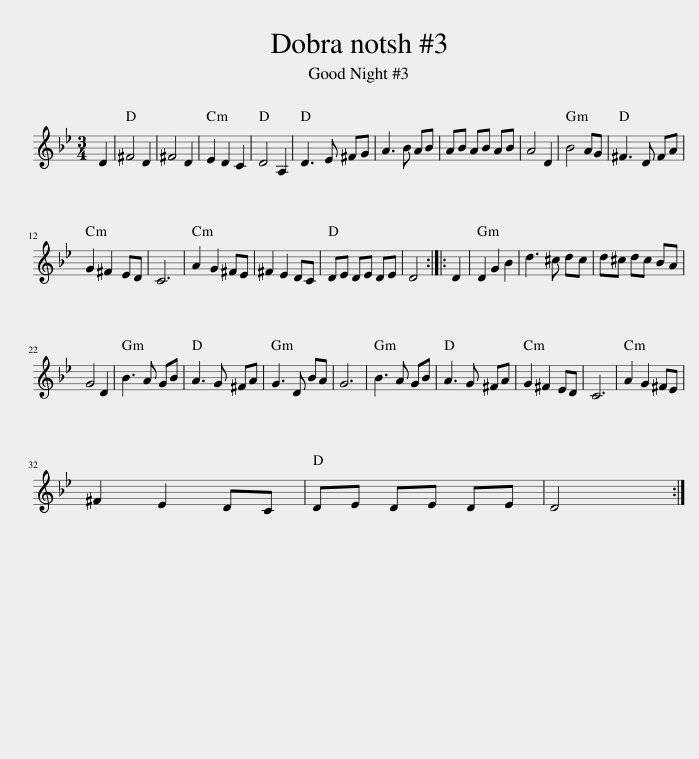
X:1
L:1/8
M:3/4
I:linebreak $
K:Gmin
V:1 treble
V:1
 D2 | ^F4 D2 | ^F4 D2 | E2 D2 C2 | D4 A,2 | %5
 D3 E ^FG | A3 B AB | AB AB AB | A4 D2 | B4 AG | %10
 ^F3 D FA |$ G2 ^F2 ED | C6 | A2 G2 ^FE | ^F2 E2 DC | %15
 DE DE DE | D4 :: D2 | D2 G2 B2 | d3 ^c dc | %20
 d^c dc BA |$ G4 D2 | B3 A GB | A3 G ^FA | G3 D BA | %25
 G6 | B3 A GB | A3 G ^FA | G2 ^F2 ED | C6 | %30
 A2 G2 ^FE |$ ^F2 E2 DC | DE DE DE | D4 :| %34
